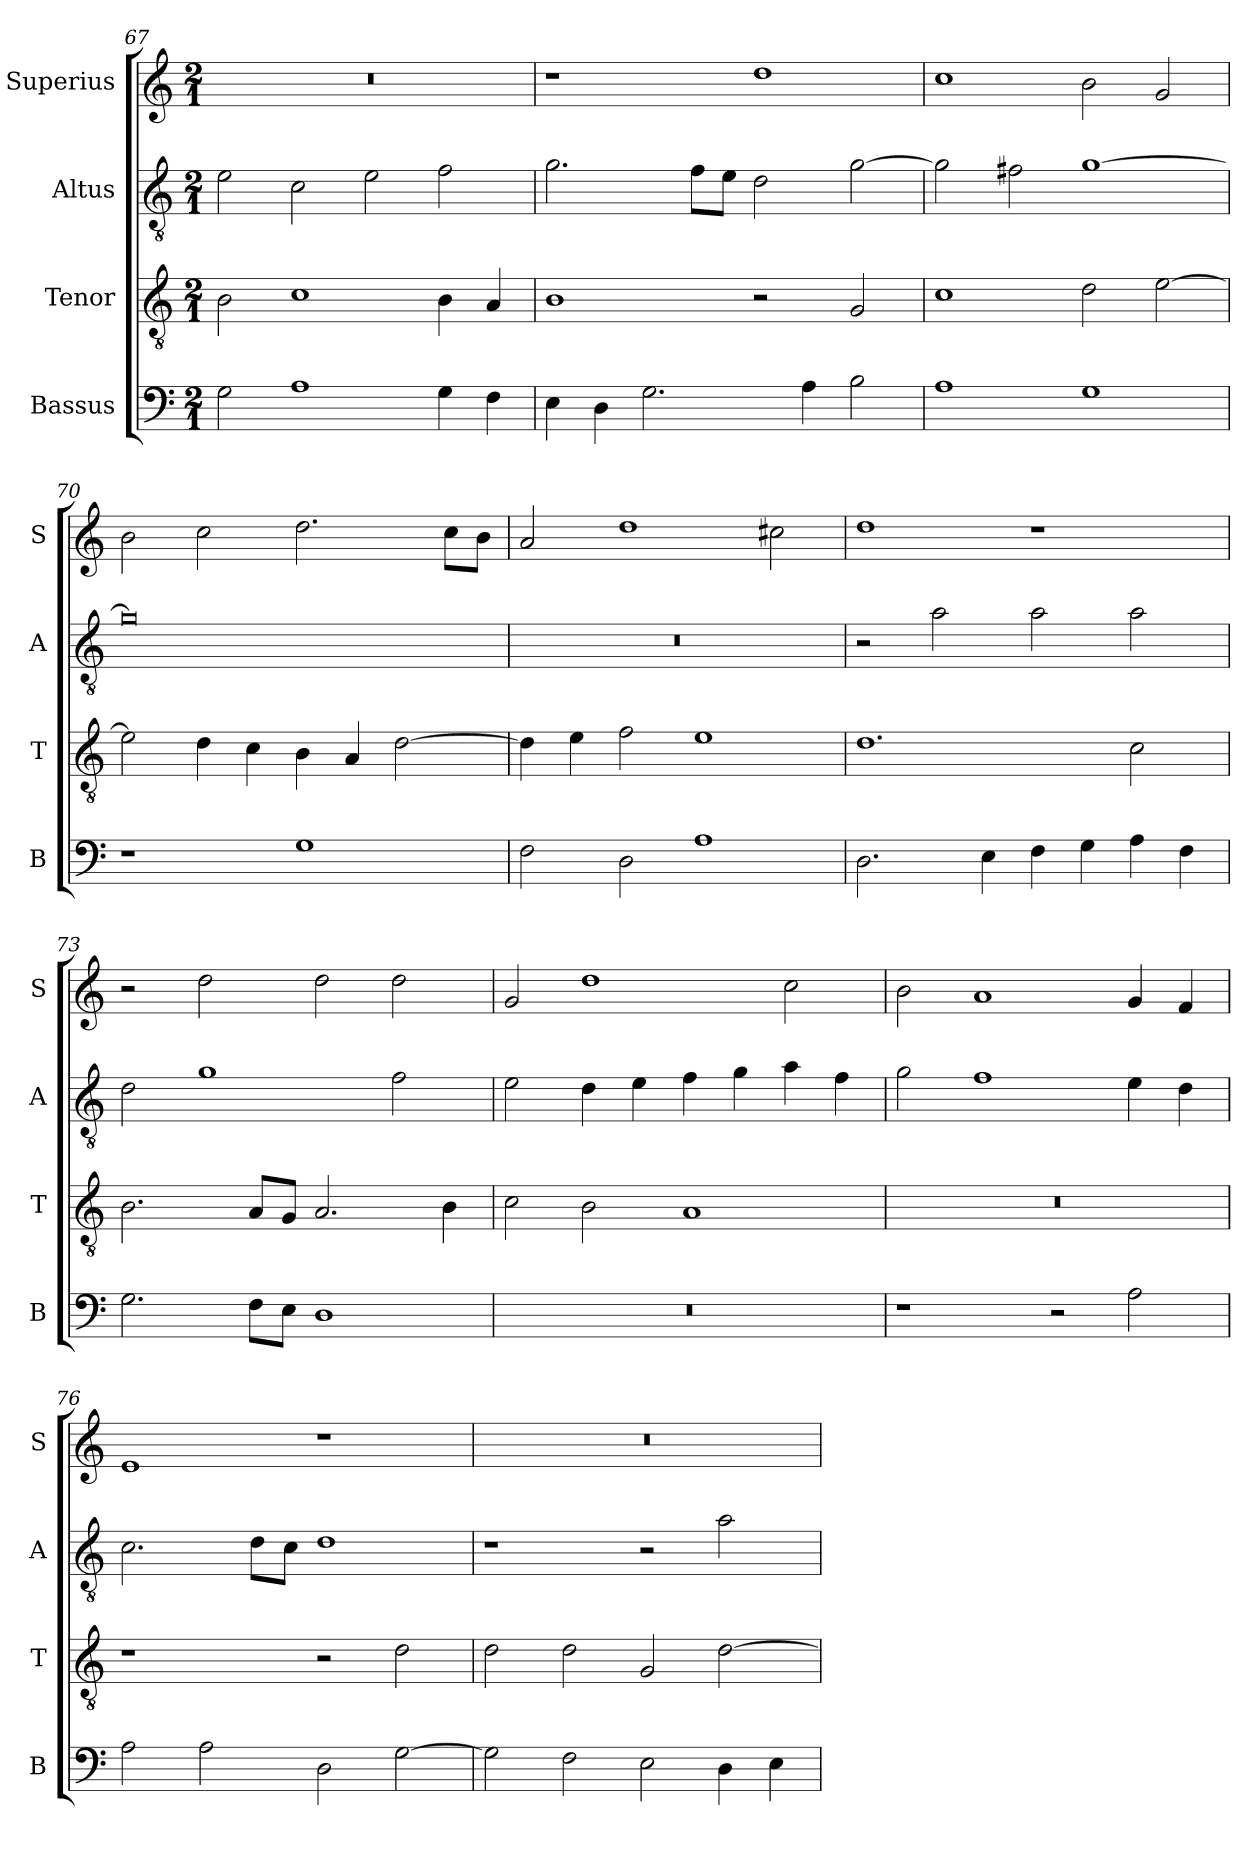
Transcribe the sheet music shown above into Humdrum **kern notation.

**kern	**kern	**kern	**kern
*part4	*part3	*part2	*part1
*staff4	*staff3	*staff2	*staff1
*I"Bassus	*I"Tenor	*I"Altus	*I"Superius
*I'B	*I'T	*I'A	*I'S
*clefF4	*clefGv2	*clefGv2	*clefG2
*k[]	*k[]	*k[]	*k[]
*C:	*C:	*C:	*C:
*M2/1	*M2/1	*M2/1	*M2/1
=67	=67	=67	=67
2G	2B	2e	0r
1A	1c	2c	.
.	.	2e	.
4G	4B	2f	.
4F	4A	.	.
=68	=68	=68	=68
4E	1B	2.g	1r
4D	.	.	.
2.G	.	.	.
.	.	8fL	.
.	.	8eJ	.
.	2r	2d	1dd
4A	.	.	.
2B	2G	[2g	.
=69	=69	=69	=69
1A	1c	2g]	1cc
.	.	2f#X	.
1G	2d	[1g	2b
.	[2e	.	2g
=70	=70	=70	=70
1r	2e]	0g]	2b
.	4d	.	2cc
.	4c	.	.
1G	4B	.	2.dd
.	4A	.	.
.	[2d	.	.
.	.	.	8ccL
.	.	.	8bJ
=71	=71	=71	=71
2F	4d]	0r	2a
.	4e	.	.
2D	2f	.	1dd
1A	1e	.	.
.	.	.	2cc#X
=72	=72	=72	=72
2.D	1.d	2r	1dd
.	.	2a	.
4E	.	.	.
4F	.	2a	1r
4G	.	.	.
4A	2c	2a	.
4F	.	.	.
=73	=73	=73	=73
2.G	2.B	2d	2r
.	.	1g	2dd
8FL	8AL	.	.
8EJ	8GJ	.	.
1D	2.A	.	2dd
.	.	2f	2dd
.	4B	.	.
=74	=74	=74	=74
0r	2c	2e	2g
.	2B	4d	1dd
.	.	4e	.
.	1A	4f	.
.	.	4g	.
.	.	4a	2cc
.	.	4f	.
=75	=75	=75	=75
1r	0r	2g	2b
.	.	1f	1a
2r	.	.	.
2A	.	4e	4g
.	.	4d	4f
=76	=76	=76	=76
2A	1r	2.c	1e
2A	.	.	.
.	.	8dL	.
.	.	8cJ	.
2D	2r	1d	1r
[2G	2d	.	.
=77	=77	=77	=77
2G]	2d	1r	0r
2F	2d	.	.
2E	2G	2r	.
4D	[2d	2a	.
4E	.	.	.
=	=	=	=
*-	*-	*-	*-
